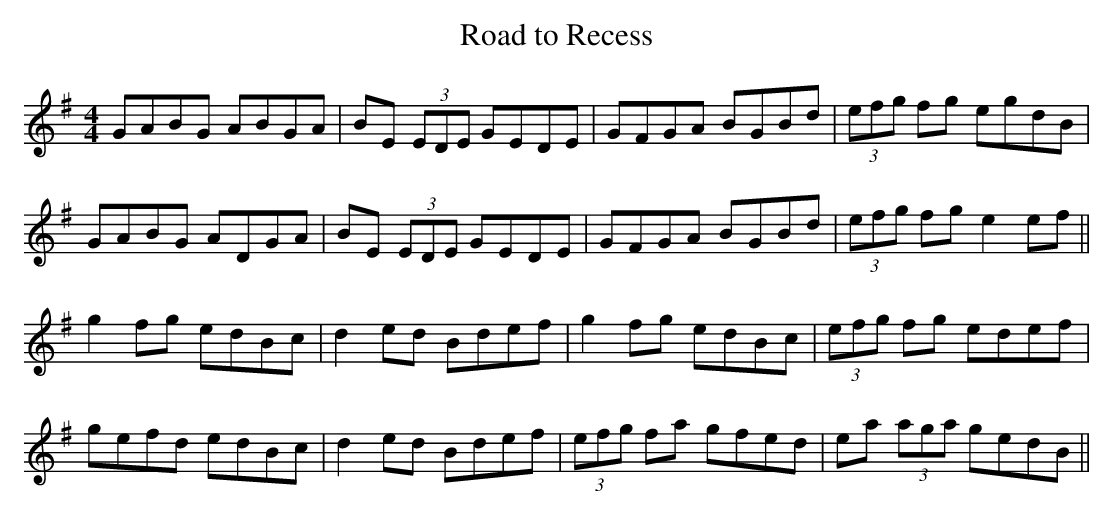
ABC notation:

X:1
T: Road to Recess
M: 4/4
L: 1/8
K: G
GABG ABGA |BE (3EDE GEDE |GFGA BGBd |(3efg fg egdB |
GABG ADGA |BE (3EDE GEDE |GFGA BGBd |(3efg fg e2 ef ||
g2 fg edBc | d2 ed Bdef |g2 fg edBc |(3efg fg edef |
gefd edBc | d2 ed Bdef | (3efg fa gfed | ea (3aga gedB ||
